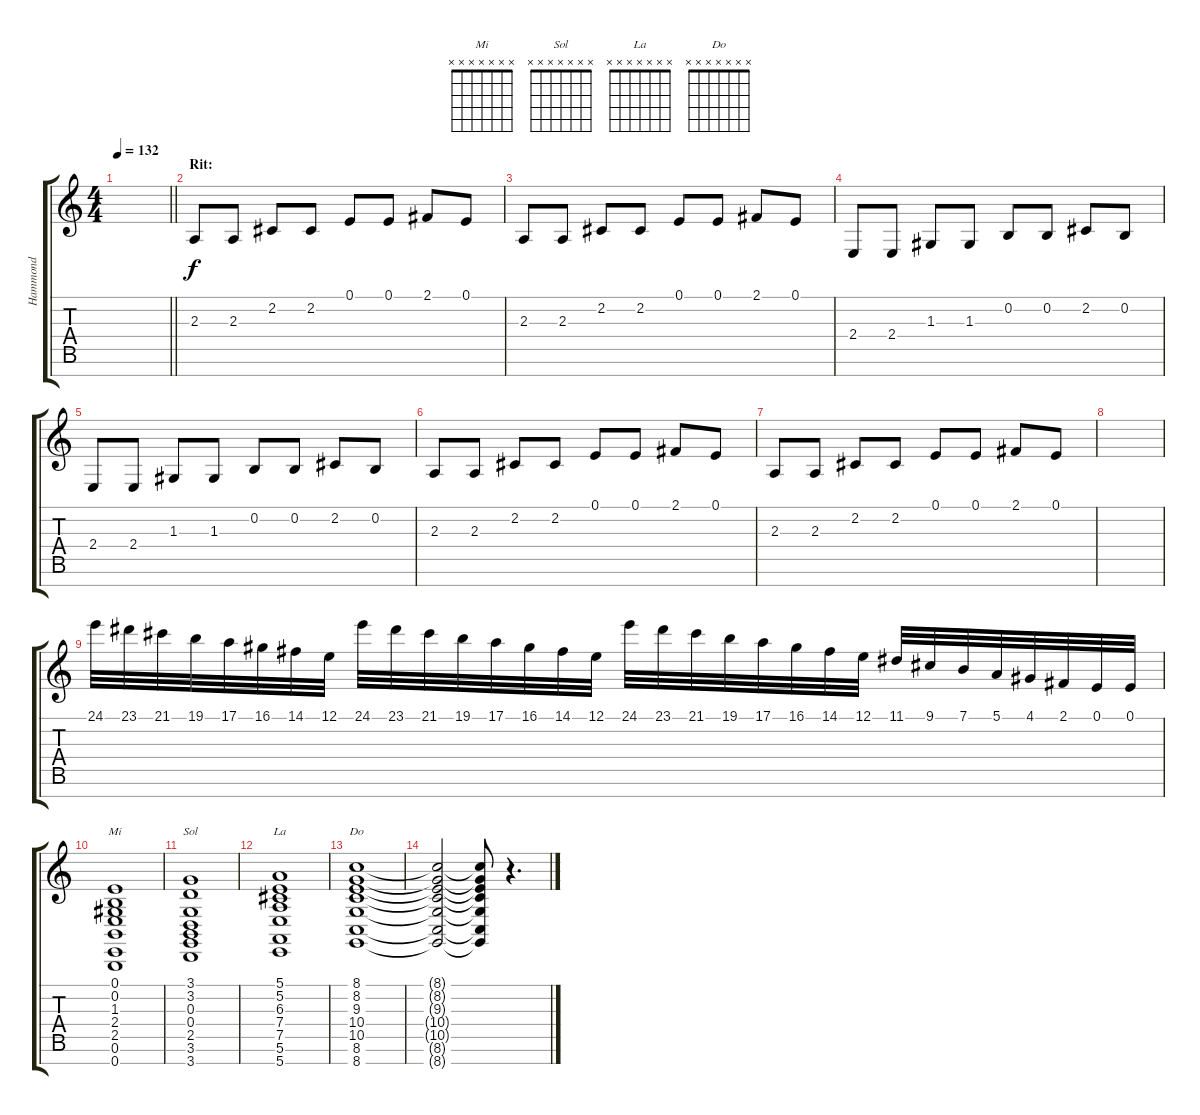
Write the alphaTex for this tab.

\track ("Hammond" "Hammond") {instrument drawbarorgan}
\staff {score tabs}
\tuning (E4 B3 G3 D3 A2 E2 B1) {hide}
\chord ("Mi" x x x x x x x)
\chord ("Sol" x x x x x x x)
\chord ("La" x x x x x x x)
\chord ("Do" x x x x x x x)
\ts (4 4)
\tempo 132
\clef g2
\barLineRight lightlight
\ks c
|
\section ("" "Rit:")
2.3.8{instrument honkytonkpiano} 2.3.8 2.2.8 2.2.8 0.1.8 0.1.8 2.1.8 0.1.8 |
2.3.8 2.3.8 2.2.8 2.2.8 0.1.8 0.1.8 2.1.8 0.1.8 |
2.4.8 2.4.8 1.3.8 1.3.8 0.2.8 0.2.8 2.2.8 0.2.8 |
2.4.8 2.4.8 1.3.8 1.3.8 0.2.8 0.2.8 2.2.8 0.2.8 |
2.3.8 2.3.8 2.2.8 2.2.8 0.1.8 0.1.8 2.1.8 0.1.8 |
2.3.8 2.3.8 2.2.8 2.2.8 0.1.8 0.1.8 2.1.8 0.1.8 |
|
24.1.32 23.1.32 21.1.32 19.1.32 17.1.32 16.1.32 14.1.32 12.1.32 24.1.32 23.1.32 21.1.32 19.1.32 17.1.32 16.1.32 14.1.32 12.1.32 24.1.32 23.1.32 21.1.32 19.1.32 17.1.32 16.1.32 14.1.32 12.1.32 11.1.32 9.1.32 7.1.32 5.1.32 4.1.32 2.1.32 0.1.32 0.1.32 |
(0.1 0.2 1.3 2.4 2.5 0.6 0.7).1{ch "Mi" instrument drawbarorgan} |
(3.1 3.2 0.3 0.4 2.5 3.6 3.7).1{ch "Sol"} |
(5.1 5.2 6.3 7.4 7.5 5.6 5.7).1{ch "La"} |
(8.1 8.2 9.3 10.4 10.5 8.6 8.7).1{ch "Do"} |
(8.1{t} 8.2{t} 9.3{t} 10.4{t} 10.5{t} 8.6{t} 8.7{t}).2 (8.1{t} 8.2{t} 9.3{t} 10.4{t} 10.5{t} 8.6{t} 8.7{t}).8 r.4{d}
